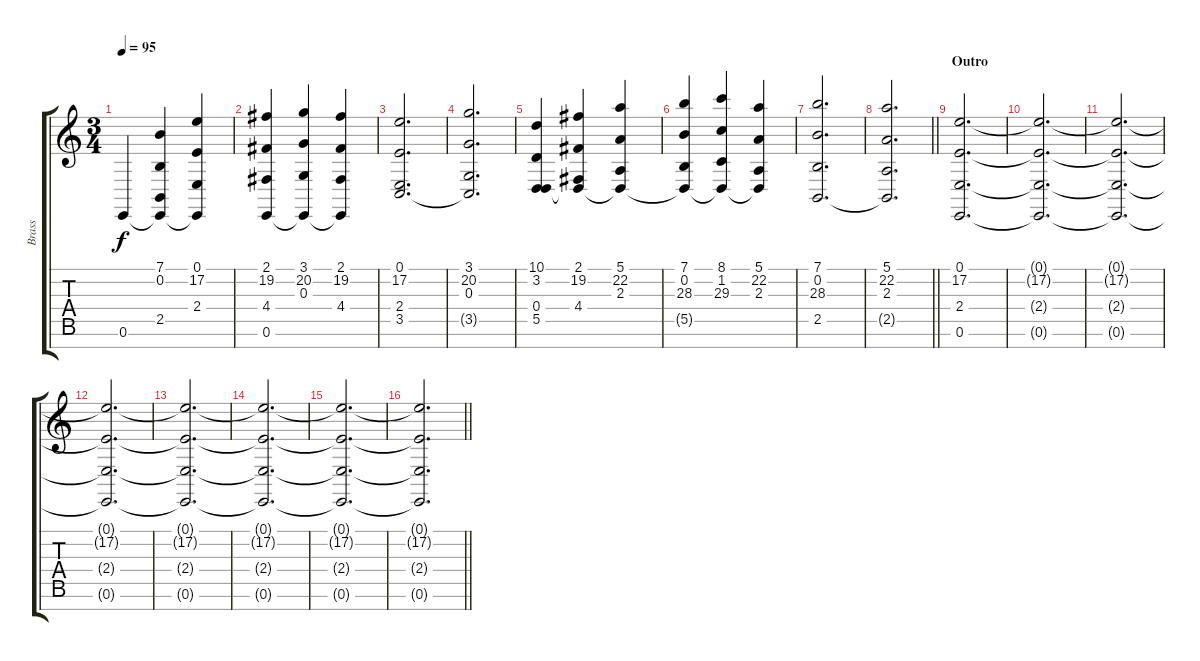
\track ("Brass" "Brass") {instrument brasssection}
\staff {score tabs}
\tuning (E4 B3 G3 D3 A2 E2 B1) {hide}
\ts (3 4)
\tempo 95
\clef g2
\ks c
0.6.4{dy f} (7.1 0.2 2.5 0.6{t}).4 (0.1 17.2 2.4 0.6{t}).4 |
(2.1 19.2 4.4 0.6).4 (3.1 20.2 0.3 0.6{t}).4 (2.1 19.2 4.4 0.6{t}).4 |
(0.1 17.2 2.4 3.5).2{d} |
(3.1 20.2 0.3 3.5{t}).2{d} |
(10.1 3.2 0.4 5.5).4 (2.1 19.2 4.4 5.5{t}).4 (5.1 22.2 2.3 5.5{t}).4 |
(7.1 0.2 28.3 5.5{t}).4 (8.1 1.2 29.3 5.5{t}).4 (5.1 22.2 2.3 5.5{t}).4 |
(7.1 0.2 28.3 2.5).2{d} |
\barLineRight lightlight
(5.1 22.2 2.3 2.5{t}).2{d} |
\section ("" "Outro")
(0.1 17.2 2.4 0.6).2{d} |
(0.1{t} 17.2{t} 2.4{t} 0.6{t}).2{d} |
(0.1{t} 17.2{t} 2.4{t} 0.6{t}).2{d} |
(0.1{t} 17.2{t} 2.4{t} 0.6{t}).2{d} |
(0.1{t} 17.2{t} 2.4{t} 0.6{t}).2{d} |
(0.1{t} 17.2{t} 2.4{t} 0.6{t}).2{d} |
(0.1{t} 17.2{t} 2.4{t} 0.6{t}).2{d} |
\barLineRight lightlight
(0.1{t} 17.2{t} 2.4{t} 0.6{t}).2{d}
